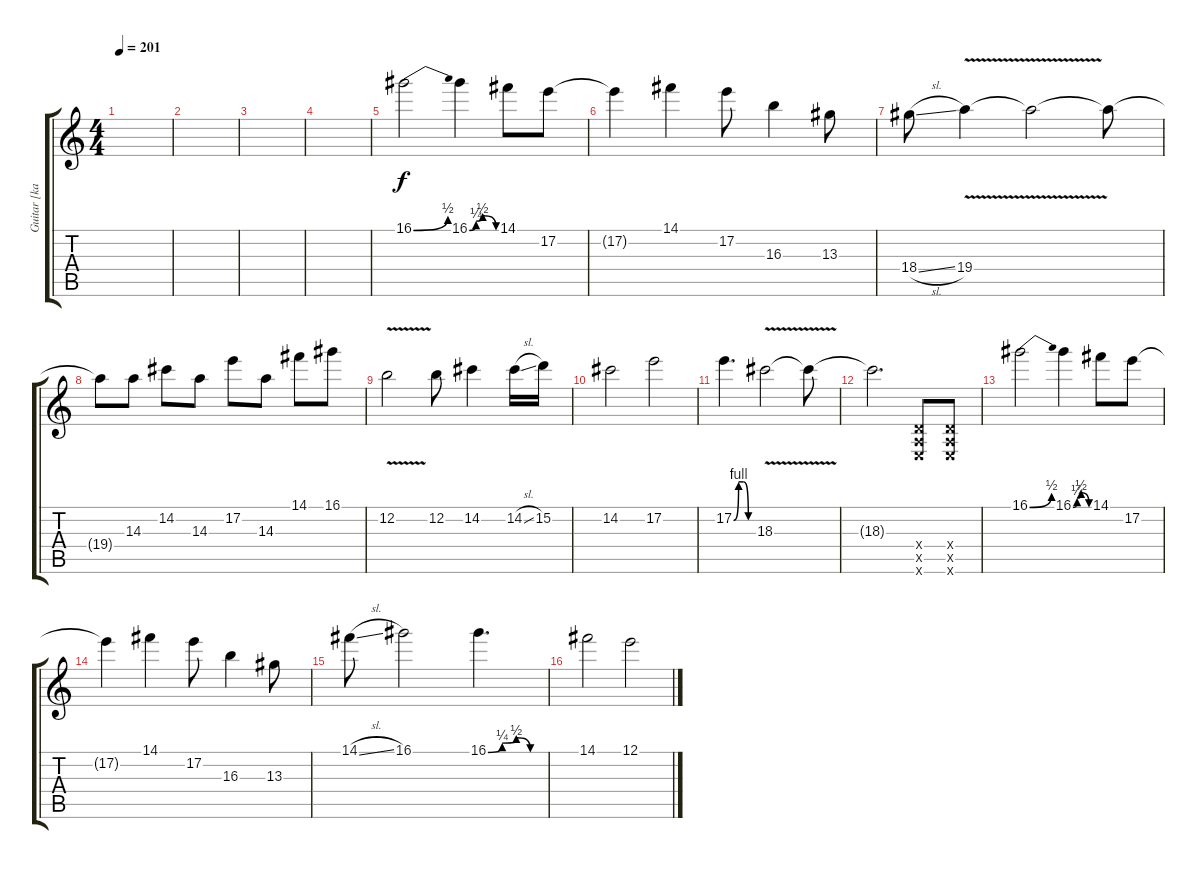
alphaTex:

\track ("Guitar [karukan]" "Guitar [ka") {instrument overdrivenguitar}
\staff {score tabs}
\tuning (E4 B3 G3 D3 A2 E2) {hide}
\ts (4 4)
\tempo 201
\clef g2
\ks c
|
|
|
|
16.1{be (bend 0 0 60 2)}.2 16.1{be (custom 0 0 15 1 30 2 60 0)}.4 14.1.8 17.2.8 |
17.2{t}.4 14.1.4 17.2.8 16.3.4 13.3.8 |
18.4{sl}.8 19.4{v}.4 19.4{t}.2 19.4{t}.8 |
19.4{t}.8 14.3.8 14.2.8 14.3.8 17.2.8 14.3.8 14.1.8 16.1.8 |
12.2{v}.2 12.2.8 14.2.4 14.2{sl}.16 15.2.16 |
14.2.2 17.2.2 |
17.2{be (custom 0 0 15 4 30 4 45 0 60 0)}.4{d} 18.3{v}.2 18.3{t}.8 |
18.3{t}.2{d} (0.4{x} 0.5{x} 0.6{x}).8 (0.4{x} 0.5{x} 0.6{x}).8 |
16.1{be (bend 0 0 60 2)}.2 16.1{be (custom 0 0 15 1 30 2 60 0)}.4 14.1.8 17.2.8 |
17.2{t}.4 14.1.4 17.2.8 16.3.4 13.3.8 |
14.1{sl}.8 16.1.2 16.1{be (custom 0 0 15 1 30 2 45 0 60 0)}.4{d} |
14.1.2 12.1.2
